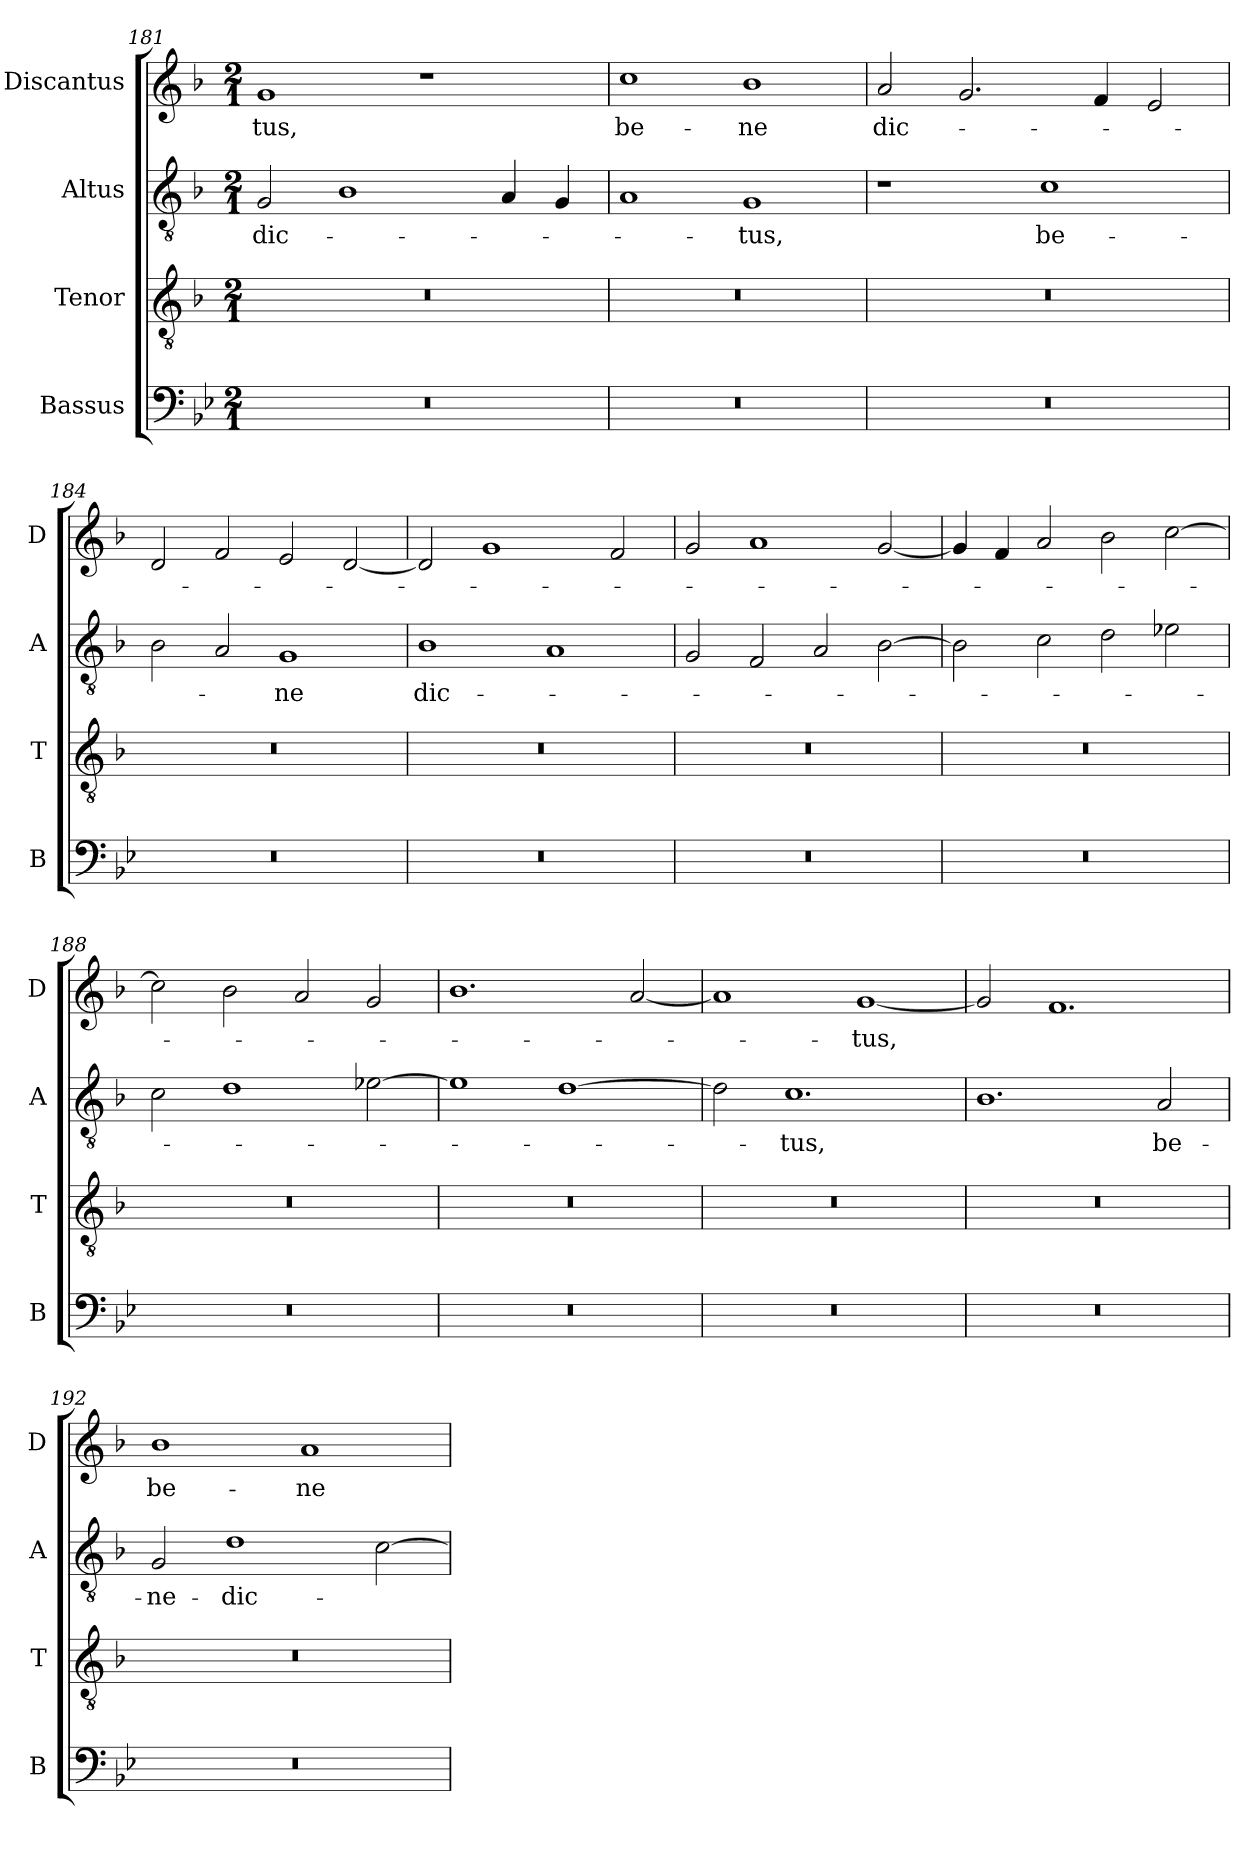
**kern	**kern	**kern	**text	**kern	**text
*part4	*part3	*part2	*part2	*part1	*part1
*staff4	*staff3	*staff2	*staff2	*staff1	*staff1
*I"Bassus	*I"Tenor	*I"Altus	*	*I"Discantus	*
*I'B	*I'T	*I'A	*	*I'D	*
*clefF4	*clefGv2	*clefGv2	*	*clefG2	*
*k[b-e-]	*k[b-]	*k[b-]	*	*k[b-]	*
*M2/1	*M2/1	*M2/1	*	*M2/1	*
=181	=181	=181	=181	=181	=181
0r	0r	2G	dic-	1g	-tus,
.	.	1B-	.	.	.
.	.	.	.	1r	.
.	.	4A	.	.	.
.	.	4G	.	.	.
=182	=182	=182	=182	=182	=182
0r	0r	1A	.	1cc	be-
.	.	1G	-tus,	1b-	-ne
=183	=183	=183	=183	=183	=183
0r	0r	1r	.	2a	dic-
.	.	.	.	2.g	.
.	.	1c	be-	.	.
.	.	.	.	4f	.
.	.	.	.	2e	.
=184	=184	=184	=184	=184	=184
0r	0r	2B-	.	2d	.
.	.	2A	.	2f	.
.	.	1G	-ne	2e	.
.	.	.	.	[2d	.
=185	=185	=185	=185	=185	=185
0r	0r	1B-	dic-	2d]	.
.	.	.	.	1g	.
.	.	1A	.	.	.
.	.	.	.	2f	.
=186	=186	=186	=186	=186	=186
0r	0r	2G	.	2g	.
.	.	2F	.	1a	.
.	.	2A	.	.	.
.	.	[2B-	.	[2g	.
=187	=187	=187	=187	=187	=187
0r	0r	2B-]	.	4g]	.
.	.	.	.	4f	.
.	.	2c	.	2a	.
.	.	2d	.	2b-	.
.	.	2e-X	.	[2cc	.
=188	=188	=188	=188	=188	=188
0r	0r	2c	.	2cc]	.
.	.	1d	.	2b-	.
.	.	.	.	2a	.
.	.	[2e-X	.	2g	.
=189	=189	=189	=189	=189	=189
0r	0r	1e-]	.	1.b-	.
.	.	[1d	.	.	.
.	.	.	.	[2a	.
=190	=190	=190	=190	=190	=190
0r	0r	2d]	.	1a]	.
.	.	1.c	-tus,	.	.
.	.	.	.	[1g	-tus,
=191	=191	=191	=191	=191	=191
0r	0r	1.B-	.	2g]	.
.	.	.	.	1.f	.
.	.	2A	be-	.	.
=192	=192	=192	=192	=192	=192
0r	0r	2G	-ne-	1b-	be-
.	.	1d	-dic-	.	.
.	.	.	.	1a	-ne
.	.	[2c	.	.	.
=	=	=	=	=	=
*-	*-	*-	*-	*-	*-
